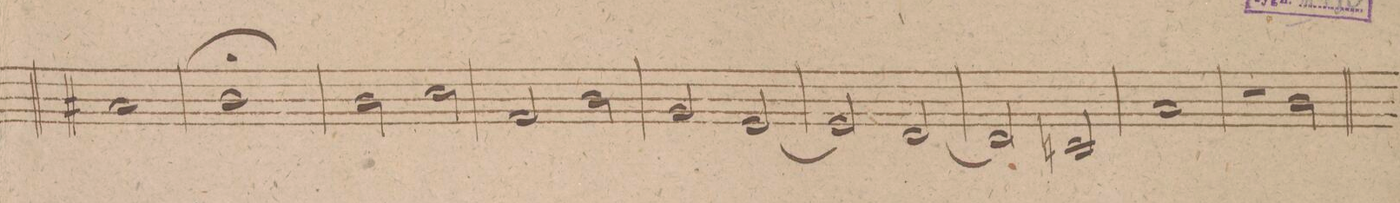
**kern	**dynam
*I"Oboe 2do in	*
*clefG2	*
*k[f#]	*
*met(c|)	*
*M2/2	*
1a#X/	.
=290	=290
1b\;	.
=291	=291
2b\	.
2cc\	.
=292	=292
2f#/	.
2b\	.
=293	=293
2g/	.
[2e/	.
=294	=294
2e/]	.
[2d/	.
=295	=295
2d/]	.
2cn/	.
=296	=296
1a/	.
=297	=297
2r	.
2b\	.
=298	=298
*-	*-
